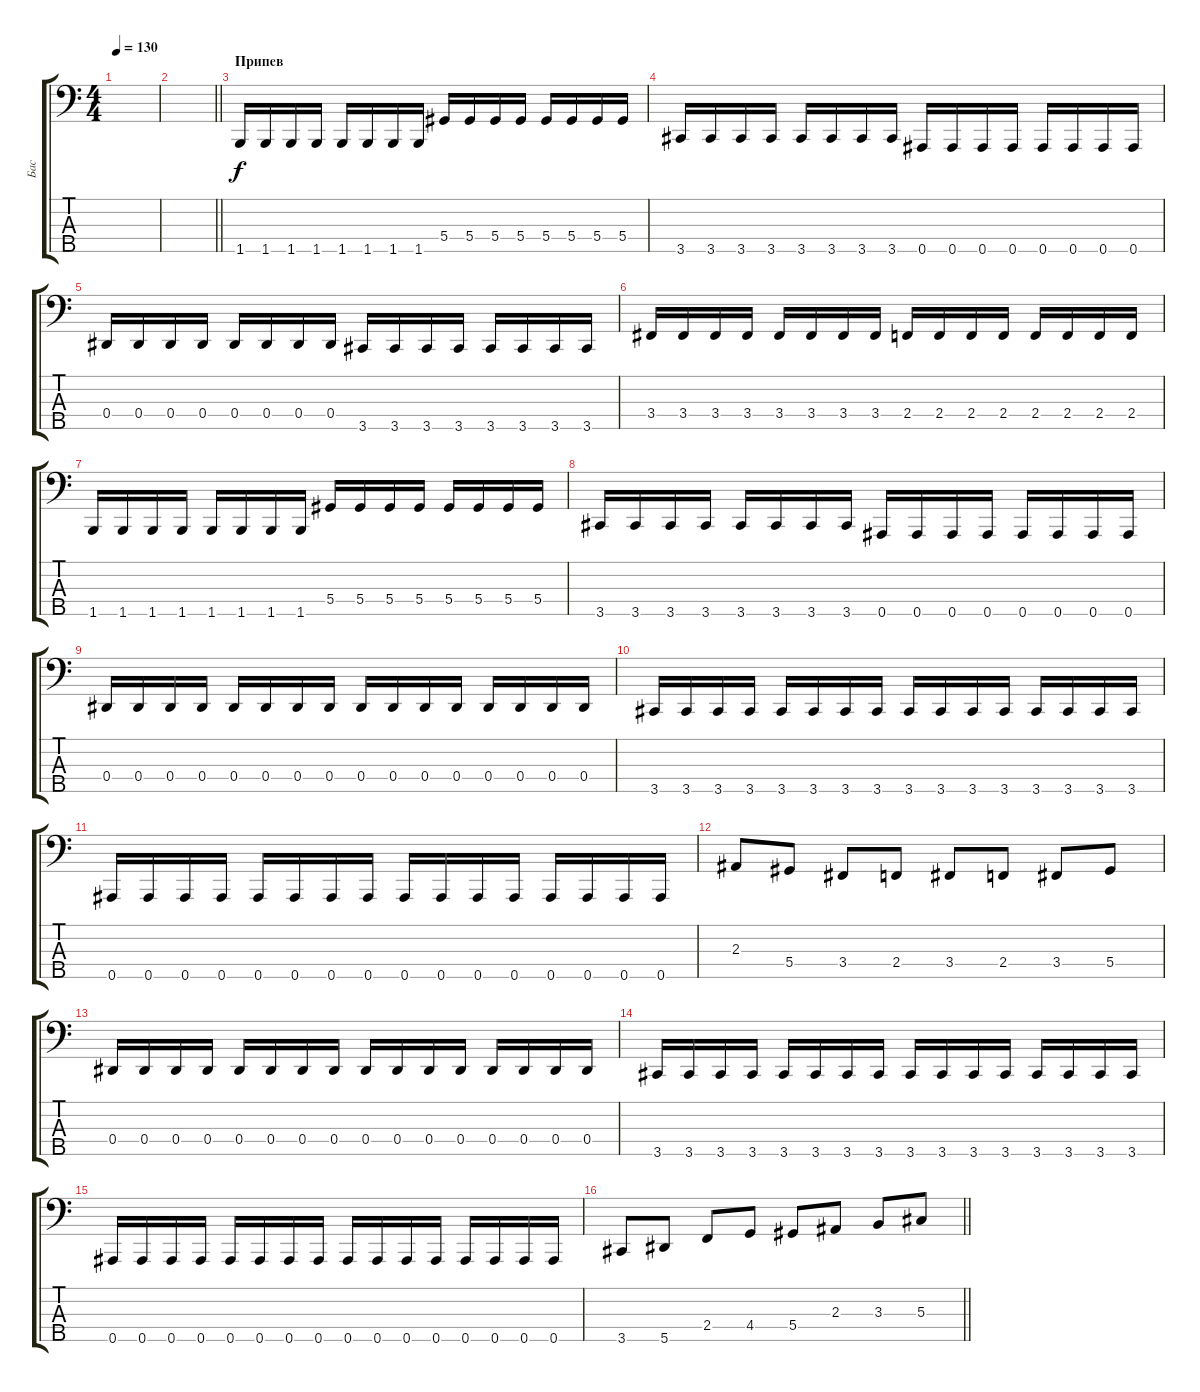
\track ("Бас" "Бас") {instrument electricbasspick}
\staff {score tabs}
\tuning (Gb2 Db2 Ab1 Eb1 Bb0) {hide}
\ts (4 4)
\tempo 130
\clef f4
\ks c
|
\barLineRight lightlight
|
\section ("" "Припев")
1.5.16 1.5.16 1.5.16 1.5.16 1.5.16 1.5.16 1.5.16 1.5.16 5.4.16 5.4.16 5.4.16 5.4.16 5.4.16 5.4.16 5.4.16 5.4.16 |
3.5.16 3.5.16 3.5.16 3.5.16 3.5.16 3.5.16 3.5.16 3.5.16 0.5.16 0.5.16 0.5.16 0.5.16 0.5.16 0.5.16 0.5.16 0.5.16 |
0.4.16 0.4.16 0.4.16 0.4.16 0.4.16 0.4.16 0.4.16 0.4.16 3.5.16 3.5.16 3.5.16 3.5.16 3.5.16 3.5.16 3.5.16 3.5.16 |
3.4.16 3.4.16 3.4.16 3.4.16 3.4.16 3.4.16 3.4.16 3.4.16 2.4.16 2.4.16 2.4.16 2.4.16 2.4.16 2.4.16 2.4.16 2.4.16 |
1.5.16 1.5.16 1.5.16 1.5.16 1.5.16 1.5.16 1.5.16 1.5.16 5.4.16 5.4.16 5.4.16 5.4.16 5.4.16 5.4.16 5.4.16 5.4.16 |
3.5.16 3.5.16 3.5.16 3.5.16 3.5.16 3.5.16 3.5.16 3.5.16 0.5.16 0.5.16 0.5.16 0.5.16 0.5.16 0.5.16 0.5.16 0.5.16 |
0.4.16 0.4.16 0.4.16 0.4.16 0.4.16 0.4.16 0.4.16 0.4.16 0.4.16 0.4.16 0.4.16 0.4.16 0.4.16 0.4.16 0.4.16 0.4.16 |
3.5.16 3.5.16 3.5.16 3.5.16 3.5.16 3.5.16 3.5.16 3.5.16 3.5.16 3.5.16 3.5.16 3.5.16 3.5.16 3.5.16 3.5.16 3.5.16 |
0.5.16 0.5.16 0.5.16 0.5.16 0.5.16 0.5.16 0.5.16 0.5.16 0.5.16 0.5.16 0.5.16 0.5.16 0.5.16 0.5.16 0.5.16 0.5.16 |
2.3.8 5.4.8 3.4.8 2.4.8 3.4.8 2.4.8 3.4.8 5.4.8 |
0.4.16 0.4.16 0.4.16 0.4.16 0.4.16 0.4.16 0.4.16 0.4.16 0.4.16 0.4.16 0.4.16 0.4.16 0.4.16 0.4.16 0.4.16 0.4.16 |
3.5.16 3.5.16 3.5.16 3.5.16 3.5.16 3.5.16 3.5.16 3.5.16 3.5.16 3.5.16 3.5.16 3.5.16 3.5.16 3.5.16 3.5.16 3.5.16 |
0.5.16 0.5.16 0.5.16 0.5.16 0.5.16 0.5.16 0.5.16 0.5.16 0.5.16 0.5.16 0.5.16 0.5.16 0.5.16 0.5.16 0.5.16 0.5.16 |
\barLineRight lightlight
3.5.8 5.5.8 2.4.8 4.4.8 5.4.8 2.3.8 3.3.8 5.3.8
